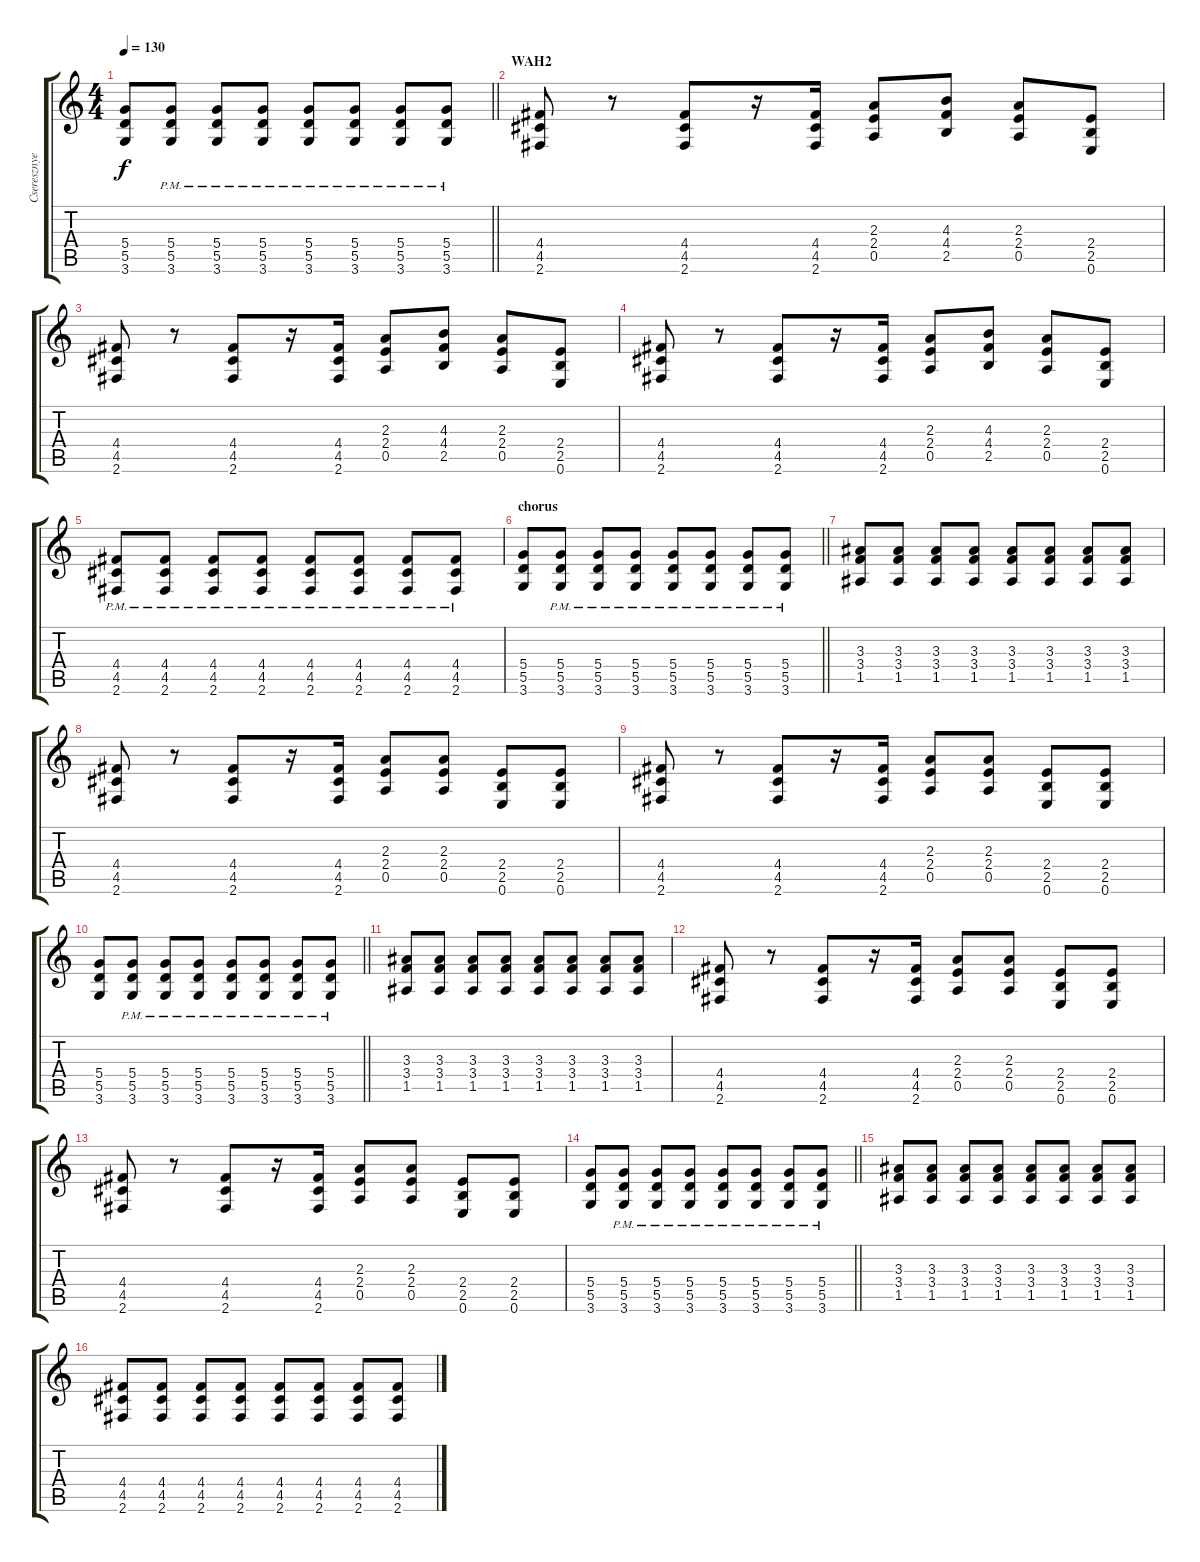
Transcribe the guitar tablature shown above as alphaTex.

\track ("Cseresznye1" "Cseresznye") {instrument distortionguitar}
\staff {score tabs}
\tuning (E4 B3 G3 D3 A2 E2) {hide}
\ts (4 4)
\tempo 130
\clef g2
\barLineRight lightlight
\ks c
(5.4 5.5 3.6).8{dy f} (5.4{pm} 5.5{pm} 3.6{pm}).8 (5.4{pm} 5.5{pm} 3.6{pm}).8 (5.4{pm} 5.5{pm} 3.6{pm}).8 (5.4{pm} 5.5{pm} 3.6{pm}).8 (5.4{pm} 5.5{pm} 3.6{pm}).8 (5.4{pm} 5.5{pm} 3.6{pm}).8 (5.4{pm} 5.5{pm} 3.6{pm}).8 |
\section ("" "WAH2")
(4.4 4.5 2.6).8 r.8 (4.4 4.5 2.6).8 r.16 (4.4 4.5 2.6).16 (2.3 2.4 0.5).8 (4.3 4.4 2.5).8 (2.3 2.4 0.5).8 (2.4 2.5 0.6).8 |
(4.4 4.5 2.6).8 r.8 (4.4 4.5 2.6).8 r.16 (4.4 4.5 2.6).16 (2.3 2.4 0.5).8 (4.3 4.4 2.5).8 (2.3 2.4 0.5).8 (2.4 2.5 0.6).8 |
(4.4 4.5 2.6).8 r.8 (4.4 4.5 2.6).8 r.16 (4.4 4.5 2.6).16 (2.3 2.4 0.5).8 (4.3 4.4 2.5).8 (2.3 2.4 0.5).8 (2.4 2.5 0.6).8 |
(4.4{pm} 4.5{pm} 2.6{pm}).8 (4.4{pm} 4.5{pm} 2.6{pm}).8 (4.4{pm} 4.5{pm} 2.6{pm}).8 (4.4{pm} 4.5{pm} 2.6{pm}).8 (4.4{pm} 4.5{pm} 2.6{pm}).8 (4.4{pm} 4.5{pm} 2.6{pm}).8 (4.4{pm} 4.5{pm} 2.6{pm}).8 (4.4{pm} 4.5{pm} 2.6{pm}).8 |
\section ("" "chorus")
\barLineRight lightlight
(5.4 5.5 3.6).8 (5.4{pm} 5.5{pm} 3.6{pm}).8 (5.4{pm} 5.5{pm} 3.6{pm}).8 (5.4{pm} 5.5{pm} 3.6{pm}).8 (5.4{pm} 5.5{pm} 3.6{pm}).8 (5.4{pm} 5.5{pm} 3.6{pm}).8 (5.4{pm} 5.5{pm} 3.6{pm}).8 (5.4{pm} 5.5{pm} 3.6{pm}).8 |
(3.3 3.4 1.5).8 (3.3 3.4 1.5).8 (3.3 3.4 1.5).8 (3.3 3.4 1.5).8 (3.3 3.4 1.5).8 (3.3 3.4 1.5).8 (3.3 3.4 1.5).8 (3.3 3.4 1.5).8 |
(4.4 4.5 2.6).8 r.8 (4.4 4.5 2.6).8 r.16 (4.4 4.5 2.6).16 (2.3 2.4 0.5).8 (2.3 2.4 0.5).8 (2.4 2.5 0.6).8 (2.4 2.5 0.6).8 |
(4.4 4.5 2.6).8 r.8 (4.4 4.5 2.6).8 r.16 (4.4 4.5 2.6).16 (2.3 2.4 0.5).8 (2.3 2.4 0.5).8 (2.4 2.5 0.6).8 (2.4 2.5 0.6).8 |
\barLineRight lightlight
(5.4 5.5 3.6).8 (5.4{pm} 5.5{pm} 3.6{pm}).8 (5.4{pm} 5.5{pm} 3.6{pm}).8 (5.4{pm} 5.5{pm} 3.6{pm}).8 (5.4{pm} 5.5{pm} 3.6{pm}).8 (5.4{pm} 5.5{pm} 3.6{pm}).8 (5.4{pm} 5.5{pm} 3.6{pm}).8 (5.4{pm} 5.5{pm} 3.6{pm}).8 |
(3.3 3.4 1.5).8 (3.3 3.4 1.5).8 (3.3 3.4 1.5).8 (3.3 3.4 1.5).8 (3.3 3.4 1.5).8 (3.3 3.4 1.5).8 (3.3 3.4 1.5).8 (3.3 3.4 1.5).8 |
(4.4 4.5 2.6).8 r.8 (4.4 4.5 2.6).8 r.16 (4.4 4.5 2.6).16 (2.3 2.4 0.5).8 (2.3 2.4 0.5).8 (2.4 2.5 0.6).8 (2.4 2.5 0.6).8 |
(4.4 4.5 2.6).8 r.8 (4.4 4.5 2.6).8 r.16 (4.4 4.5 2.6).16 (2.3 2.4 0.5).8 (2.3 2.4 0.5).8 (2.4 2.5 0.6).8 (2.4 2.5 0.6).8 |
\barLineRight lightlight
(5.4 5.5 3.6).8 (5.4{pm} 5.5{pm} 3.6{pm}).8 (5.4{pm} 5.5{pm} 3.6{pm}).8 (5.4{pm} 5.5{pm} 3.6{pm}).8 (5.4{pm} 5.5{pm} 3.6{pm}).8 (5.4{pm} 5.5{pm} 3.6{pm}).8 (5.4{pm} 5.5{pm} 3.6{pm}).8 (5.4{pm} 5.5{pm} 3.6{pm}).8 |
(3.3 3.4 1.5).8 (3.3 3.4 1.5).8 (3.3 3.4 1.5).8 (3.3 3.4 1.5).8 (3.3 3.4 1.5).8 (3.3 3.4 1.5).8 (3.3 3.4 1.5).8 (3.3 3.4 1.5).8 |
(4.4 4.5 2.6).8 (4.4 4.5 2.6).8 (4.4 4.5 2.6).8 (4.4 4.5 2.6).8 (4.4 4.5 2.6).8 (4.4 4.5 2.6).8 (4.4 4.5 2.6).8 (4.4 4.5 2.6).8
